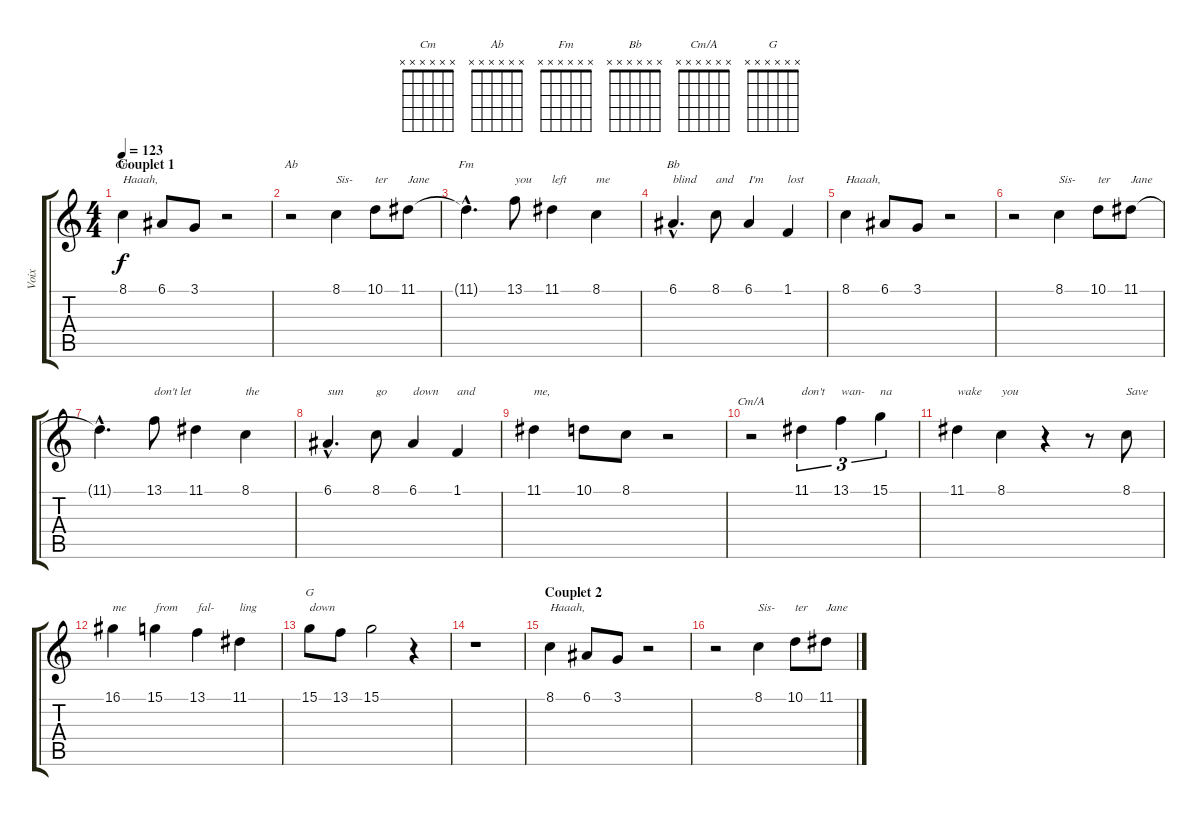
\track ("Voix" "Voix") {instrument honkytonkpiano}
\staff {score tabs}
\tuning (E4 B3 G3 D3 A2 E2) {hide}
\chord ("Cm" x x x x x x) {firstfret 0}
\chord ("Ab" x x x x x x) {firstfret 0}
\chord ("Fm" x x x x x x) {firstfret 0}
\chord ("Bb" x x x x x x) {firstfret 0}
\chord ("Cm/A" x x x x x x) {firstfret 0}
\chord ("G" x x x x x x) {firstfret 0}
\ts (4 4)
\section ("" "Couplet 1")
\tempo 123
\clef g2
\ks c
8.1.4{ch "Cm" txt "Haaah," dy f instrument honkytonkpiano} 6.1.8 3.1.8 r.2 |
r.2{ch "Ab"} 8.1.4{txt "Sis-"} 10.1.8{txt "ter"} 11.1.8{txt "Jane"} |
11.1{hac t}.4{d ch "Fm"} 13.1.8{txt "you"} 11.1.4{txt "left"} 8.1.4{txt "me"} |
6.1{hac}.4{d ch "Bb" txt "blind"} 8.1.8{txt "and"} 6.1.4{txt "I'm"} 1.1.4{txt "lost"} |
8.1.4{txt "Haaah,"} 6.1.8 3.1.8 r.2 |
r.2 8.1.4{txt "Sis-"} 10.1.8{txt "ter"} 11.1.8{txt "Jane"} |
11.1{hac t}.4{d} 13.1.8{txt "don't let"} 11.1.4 8.1.4{txt "the"} |
6.1{hac}.4{d txt "sun"} 8.1.8{txt "go"} 6.1.4{txt "down"} 1.1.4{txt "and"} |
11.1.4{txt "me,"} 10.1.8 8.1.8 r.2 |
r.2{ch "Cm/A"} 11.1.4{tu (3 2) txt "don't"} 13.1.4{tu (3 2) txt "wan-"} 15.1.4{tu (3 2) txt "na"} |
11.1.4{txt "wake"} 8.1.4{txt "you"} r.4 r.8 8.1.8{txt "Save"} |
16.1.4{txt "me"} 15.1.4{txt "from"} 13.1.4{txt "fal-"} 11.1.4{txt "ling"} |
15.1.8{ch "G" txt "down"} 13.1.8 15.1.2 r.4 |
r.1 |
\section ("" "Couplet 2")
8.1.4{txt "Haaah,"} 6.1.8 3.1.8 r.2 |
r.2 8.1.4{txt "Sis-"} 10.1.8{txt "ter"} 11.1.8{txt "Jane"}
